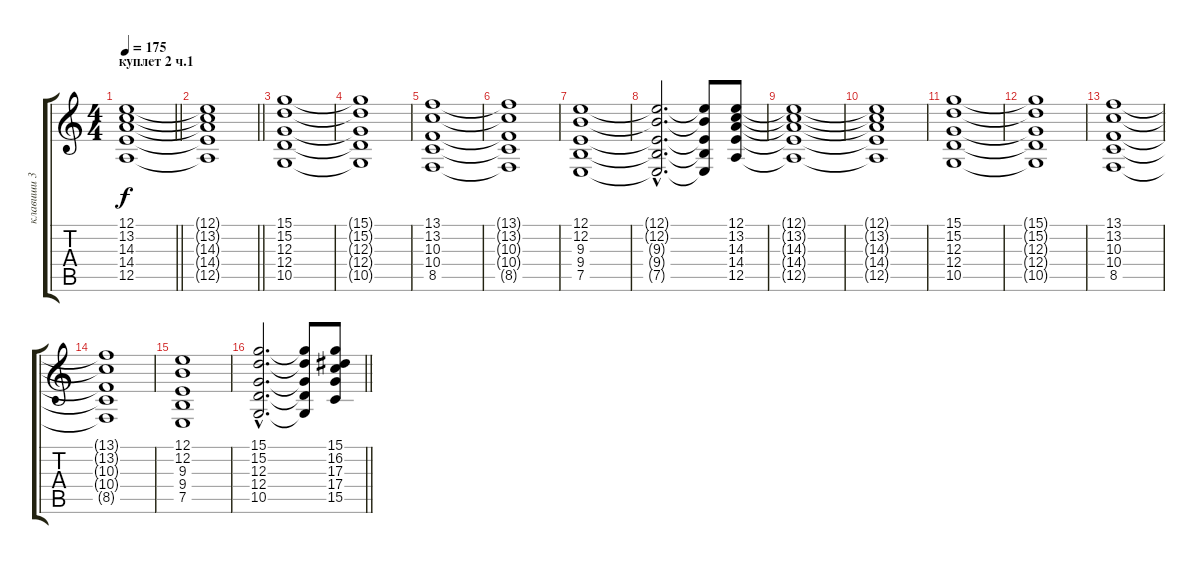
\track ("клавиши 3" "клавиши 3") {instrument synthstrings2}
\staff {score tabs}
\tuning (E4 B3 G3 D3 A2 E2) {hide}
\ts (4 4)
\section ("" "куплет 2 ч.1")
\tempo 175
\clef g2
\barLineRight lightlight
\ks c
(12.1{t} 13.2{t} 14.3{t} 14.4{t} 12.5{t}).1{dy f} |
\barLineRight lightlight
(12.1{t} 13.2{t} 14.3{t} 14.4{t} 12.5{t}).1 |
(15.1 15.2 12.3 12.4 10.5).1 |
(15.1{t} 15.2{t} 12.3{t} 12.4{t} 10.5{t}).1 |
(13.1 13.2 10.3 10.4 8.5).1 |
(13.1{t} 13.2{t} 10.3{t} 10.4{t} 8.5{t}).1 |
(12.1 12.2 9.3 9.4 7.5).1 |
(12.1{hac t} 12.2{hac t} 9.3{hac t} 9.4{hac t} 7.5{hac t}).2{d} (12.1{t} 12.2{t} 9.3{t} 9.4{t} 7.5{t}).8 (12.1 13.2 14.3 14.4 12.5).8 |
(12.1{t} 13.2{t} 14.3{t} 14.4{t} 12.5{t}).1 |
(12.1{t} 13.2{t} 14.3{t} 14.4{t} 12.5{t}).1 |
(15.1 15.2 12.3 12.4 10.5).1 |
(15.1{t} 15.2{t} 12.3{t} 12.4{t} 10.5{t}).1 |
(13.1 13.2 10.3 10.4 8.5).1 |
(13.1{t} 13.2{t} 10.3{t} 10.4{t} 8.5{t}).1 |
(12.1 12.2 9.3 9.4 7.5).1 |
\barLineRight lightlight
(15.1{hac} 15.2{hac} 12.3{hac} 12.4{hac} 10.5{hac}).2{d} (15.1{t} 15.2{t} 12.3{t} 12.4{t} 10.5{t}).8 (15.1 16.2 17.3 17.4 15.5).8
